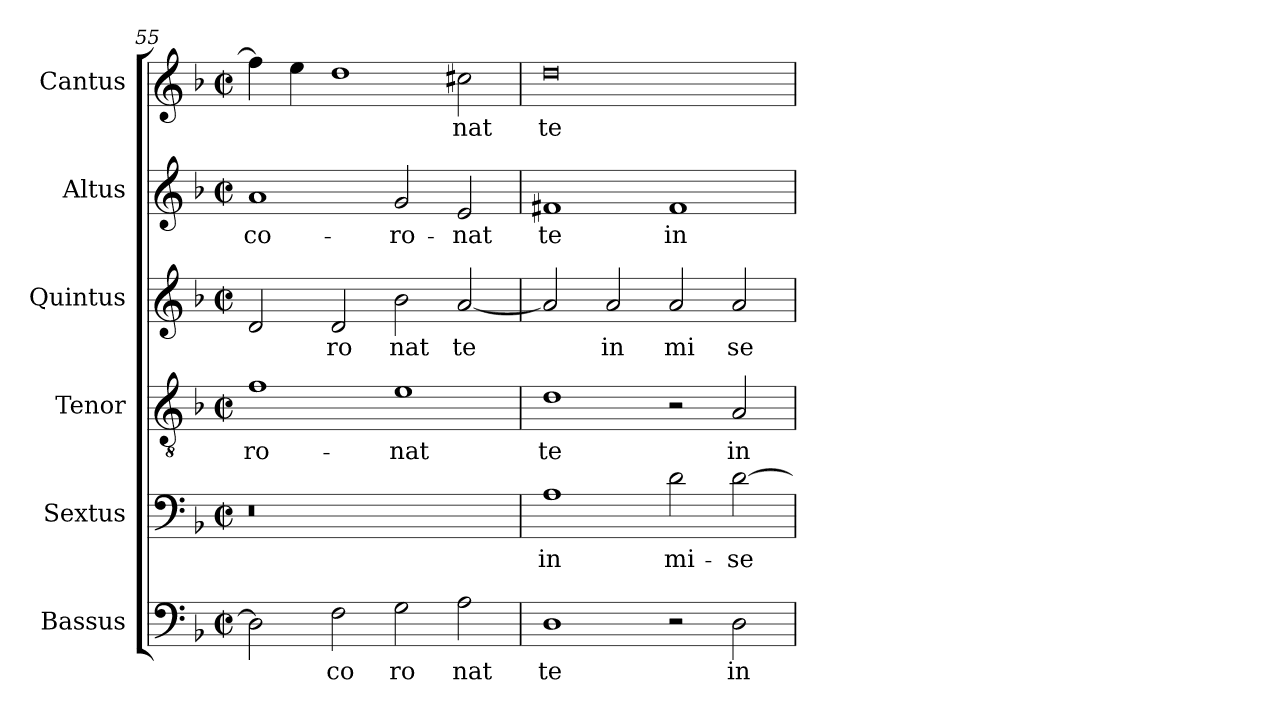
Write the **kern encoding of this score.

**kern	**text	**kern	**text	**kern	**text	**kern	**text	**kern	**text	**kern	**text
*part6	*part6	*part5	*part5	*part4	*part4	*part3	*part3	*part2	*part2	*part1	*part1
*staff6	*staff6	*staff5	*staff5	*staff4	*staff4	*staff3	*staff3	*staff2	*staff2	*staff1	*staff1
*I"Bassus	*	*I"Sextus	*	*I"Tenor	*	*I"Quintus	*	*I"Altus	*	*I"Cantus	*
*I'Bassus	*	*I'Sextus	*	*I'Tenor	*	*I'Quintus	*	*I'Altus	*	*I'Cantus	*
*clefF4	*	*clefF4	*	*clefGv2	*	*clefG2	*	*clefG2	*	*clefG2	*
*k[b-]	*	*k[b-]	*	*k[b-]	*	*k[b-]	*	*k[b-]	*	*k[b-]	*
*F:	*	*F:	*	*F:	*	*F:	*	*F:	*	*F:	*
*M2/2	*	*M2/2	*	*M2/2	*	*M2/2	*	*M2/2	*	*M2/2	*
*met(c|)	*	*met(c|)	*	*met(c|)	*	*met(c|)	*	*met(c|)	*	*met(c|)	*
=55	=55	=55	=55	=55	=55	=55	=55	=55	=55	=55	=55
!	!LO:LY:b:cj	!	!	!	!LO:LY:b:cj	!	!LO:LY:b:cj	!	!LO:LY:b:cj	!	!LO:LY:b:cj
2D\]	.	0r	.	1f	-ro-	2d/	.	1a	co-	4ff\]	.
!	!	!	!	!	!	!	!	!	!	!	!LO:LY:b:cj
.	.	.	.	.	.	.	.	.	.	4ee\	.
!	!LO:LY:b:cj	!	!	!	!	!	!LO:LY:b:cj	!	!	!	!LO:LY:b:cj
2F\	co	.	.	.	.	2d/	ro	.	.	1dd	.
!	!LO:LY:b:cj	!	!	!	!LO:LY:b:cj	!	!LO:LY:b:cj	!	!LO:LY:b:cj	!	!
2G\	ro	.	.	1e	-nat	2b-\	nat	2g/	-ro-	.	.
!	!LO:LY:b:cj	!	!	!	!	!	!LO:LY:b:cj	!	!LO:LY:b:cj	!	!LO:LY:b:cj
2A\	nat	.	.	.	.	[<2a/	te	2e/	-nat	2cc#\	nat
=56	=56	=56	=56	=56	=56	=56	=56	=56	=56	=56	=56
!	!LO:LY:b:cj	!	!LO:LY:b:cj	!	!LO:LY:b:cj	!	!LO:LY:b:cj	!	!LO:LY:b:cj	!	!LO:LY:b:cj
1D	te	1A	in	1d	te	2a/]	.	1f#X	te	0dd	te
!	!	!	!	!	!	!	!LO:LY:b:cj	!	!	!	!
.	.	.	.	.	.	2a/	in	.	.	.	.
!	!	!	!LO:LY:b:cj	!	!	!	!LO:LY:b:cj	!	!LO:LY:b:cj	!	!
2r	.	2d\	mi-	2r	.	2a/	mi	1f#	in	.	.
!	!LO:LY:b:cj	!	!LO:LY:b:cj	!	!LO:LY:b:cj	!	!LO:LY:b:cj	!	!	!	!
2D\	in	[>2d\	-se-	2A/	in	2a/	se	.	.	.	.
=	=	=	=	=	=	=	=	=	=	=	=
*-	*-	*-	*-	*-	*-	*-	*-	*-	*-	*-	*-
